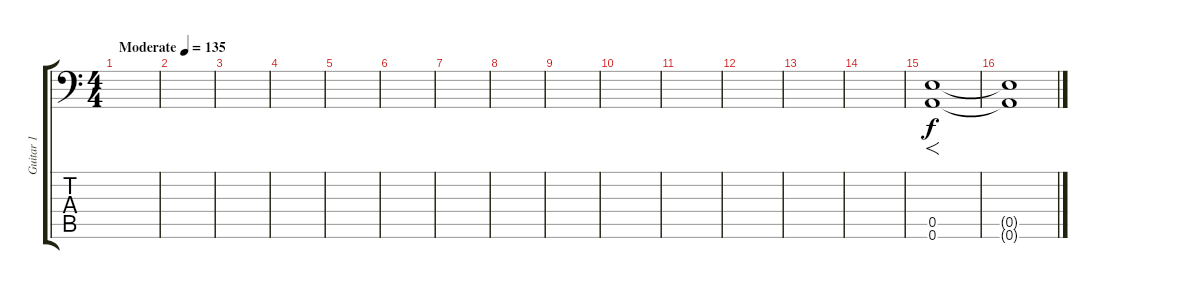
\track ("Guitar 1" "Guitar 1") {instrument overdrivenguitar}
\staff {score tabs}
\tuning (B3 Gb3 D3 A2 E2 A1) {hide}
\ts (4 4)
\tempo (135 "Moderate")
\clef f4
\ks c
|
|
|
|
|
|
|
|
|
|
|
|
|
|
(0.5 0.6).1{f} |
(0.5{t} 0.6{t}).1
